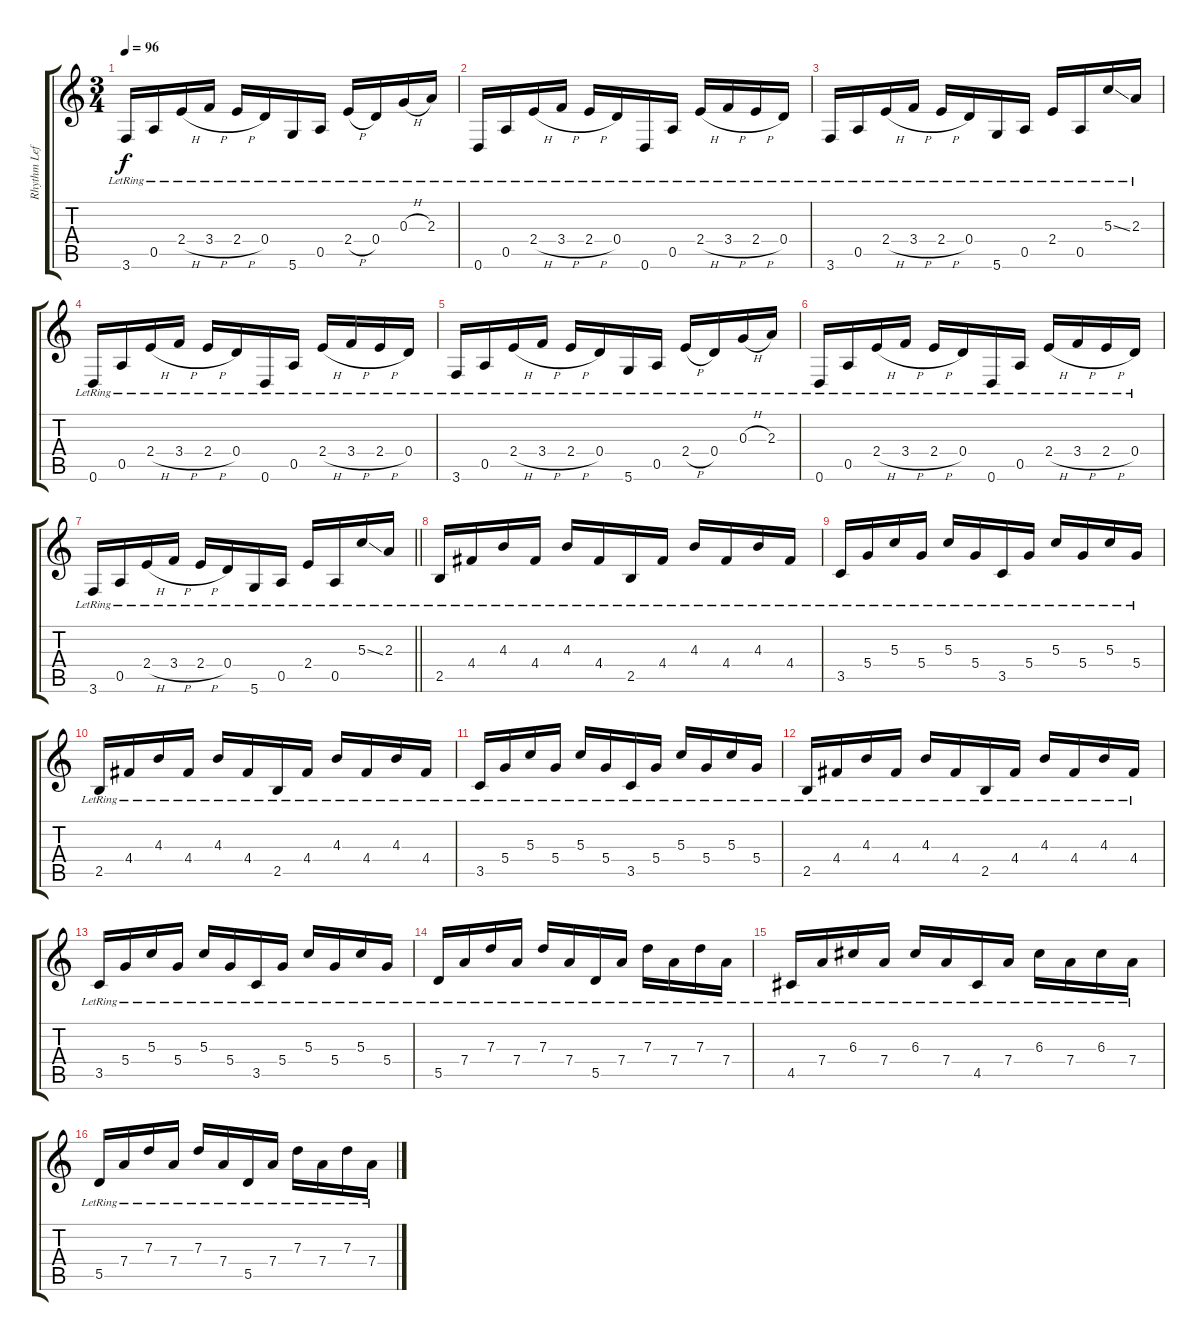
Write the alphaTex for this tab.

\track ("Rhythm Left" "Rhythm Lef") {instrument distortionguitar}
\staff {score tabs}
\tuning (E4 B3 G3 D3 A2 D2) {hide}
\ts (3 4)
\tempo 96
\clef g2
\ks c
3.6{lr}.16{dy f} 0.5{lr}.16 2.4{h lr}.16 3.4{h lr}.16 2.4{h lr}.16 0.4{lr}.16 5.6{lr}.16 0.5{lr}.16 2.4{h lr}.16 0.4{lr}.16 0.3{h lr}.16 2.3{lr}.16 |
0.6{lr}.16 0.5{lr}.16 2.4{h lr}.16 3.4{h lr}.16 2.4{h lr}.16 0.4{lr}.16 0.6{lr}.16 0.5{lr}.16 2.4{h lr}.16 3.4{h lr}.16 2.4{h lr}.16 0.4{lr}.16 |
3.6{lr}.16 0.5{lr}.16 2.4{h lr}.16 3.4{h lr}.16 2.4{h lr}.16 0.4{lr}.16 5.6{lr}.16 0.5{lr}.16 2.4{lr}.16 0.5{lr}.16 5.3{ss lr}.16 2.3{lr}.16 |
0.6{lr}.16 0.5{lr}.16 2.4{h lr}.16 3.4{h lr}.16 2.4{h lr}.16 0.4{lr}.16 0.6{lr}.16 0.5{lr}.16 2.4{h lr}.16 3.4{h lr}.16 2.4{h lr}.16 0.4{lr}.16 |
3.6{lr}.16 0.5{lr}.16 2.4{h lr}.16 3.4{h lr}.16 2.4{h lr}.16 0.4{lr}.16 5.6{lr}.16 0.5{lr}.16 2.4{h lr}.16 0.4{lr}.16 0.3{h lr}.16 2.3{lr}.16 |
0.6{lr}.16 0.5{lr}.16 2.4{h lr}.16 3.4{h lr}.16 2.4{h lr}.16 0.4{lr}.16 0.6{lr}.16 0.5{lr}.16 2.4{h lr}.16 3.4{h lr}.16 2.4{h lr}.16 0.4{lr}.16 |
\barLineRight lightlight
3.6{lr}.16 0.5{lr}.16 2.4{h lr}.16 3.4{h lr}.16 2.4{h lr}.16 0.4{lr}.16 5.6{lr}.16 0.5{lr}.16 2.4{lr}.16 0.5{lr}.16 5.3{ss lr}.16 2.3{lr}.16 |
2.5{lr}.16 4.4{lr}.16 4.3{lr}.16 4.4{lr}.16 4.3{lr}.16 4.4{lr}.16 2.5{lr}.16 4.4{lr}.16 4.3{lr}.16 4.4{lr}.16 4.3{lr}.16 4.4{lr}.16 |
3.5{lr}.16 5.4{lr}.16 5.3{lr}.16 5.4{lr}.16 5.3{lr}.16 5.4{lr}.16 3.5{lr}.16 5.4{lr}.16 5.3{lr}.16 5.4{lr}.16 5.3{lr}.16 5.4{lr}.16 |
2.5{lr}.16 4.4{lr}.16 4.3{lr}.16 4.4{lr}.16 4.3{lr}.16 4.4{lr}.16 2.5{lr}.16 4.4{lr}.16 4.3{lr}.16 4.4{lr}.16 4.3{lr}.16 4.4{lr}.16 |
3.5{lr}.16 5.4{lr}.16 5.3{lr}.16 5.4{lr}.16 5.3{lr}.16 5.4{lr}.16 3.5{lr}.16 5.4{lr}.16 5.3{lr}.16 5.4{lr}.16 5.3{lr}.16 5.4{lr}.16 |
2.5{lr}.16 4.4{lr}.16 4.3{lr}.16 4.4{lr}.16 4.3{lr}.16 4.4{lr}.16 2.5{lr}.16 4.4{lr}.16 4.3{lr}.16 4.4{lr}.16 4.3{lr}.16 4.4{lr}.16 |
3.5{lr}.16 5.4{lr}.16 5.3{lr}.16 5.4{lr}.16 5.3{lr}.16 5.4{lr}.16 3.5{lr}.16 5.4{lr}.16 5.3{lr}.16 5.4{lr}.16 5.3{lr}.16 5.4{lr}.16 |
5.5{lr}.16 7.4{lr}.16 7.3{lr}.16 7.4{lr}.16 7.3{lr}.16 7.4{lr}.16 5.5{lr}.16 7.4{lr}.16 7.3{lr}.16 7.4{lr}.16 7.3{lr}.16 7.4{lr}.16 |
4.5{lr}.16 7.4{lr}.16 6.3{lr}.16 7.4{lr}.16 6.3{lr}.16 7.4{lr}.16 4.5{lr}.16 7.4{lr}.16 6.3{lr}.16 7.4{lr}.16 6.3{lr}.16 7.4{lr}.16 |
5.5{lr}.16 7.4{lr}.16 7.3{lr}.16 7.4{lr}.16 7.3{lr}.16 7.4{lr}.16 5.5{lr}.16 7.4{lr}.16 7.3{lr}.16 7.4{lr}.16 7.3{lr}.16 7.4{lr}.16
